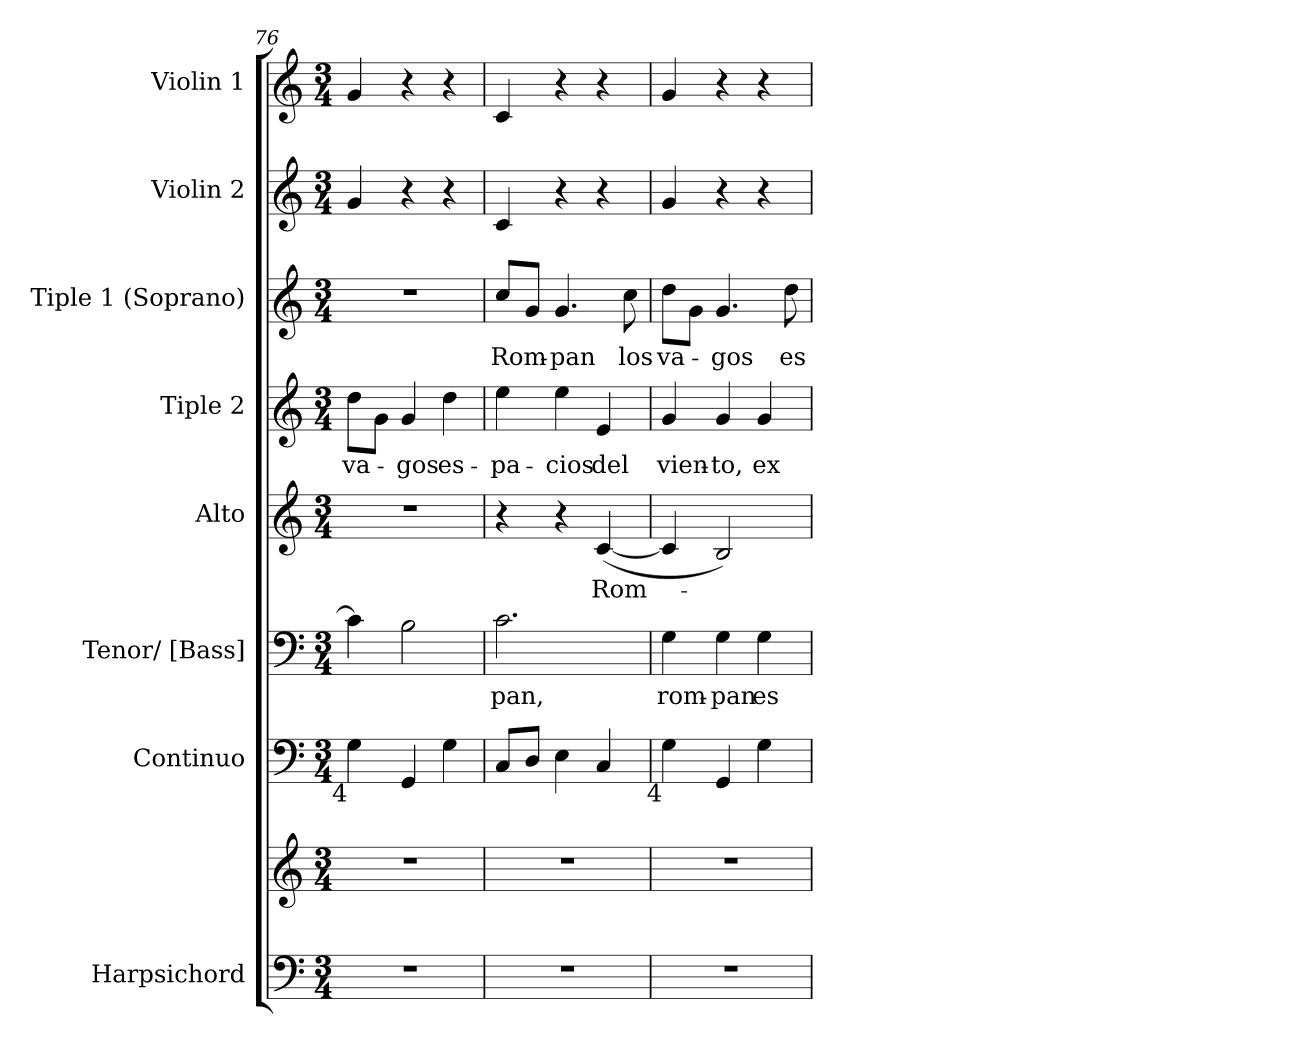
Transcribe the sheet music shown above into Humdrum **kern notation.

**kern	**kern	**kern	**kern	**text	**kern	**text	**kern	**text	**kern	**text	**kern	**kern
*part8	*part8	*part7	*part6	*part6	*part5	*part5	*part4	*part4	*part3	*part3	*part2	*part1
*staff9	*staff8	*staff7	*staff6	*staff6	*staff5	*staff5	*staff4	*staff4	*staff3	*staff3	*staff2	*staff1
*I"Harpsichord	*	*I"Continuo	*I"Tenor/ [Bass]	*	*I"Alto	*	*I"Tiple 2	*	*I"Tiple 1 (Soprano)	*	*I"Violin 2	*I"Violin 1
*	*	*I'Cont.	*I'T/B.	*	*I'A.	*	*	*	*I'S1.	*	*I'Vln. 2	*I'Vln. 1
*clefF4	*clefG2	*clefF4	*clefF4	*	*clefG2	*	*clefG2	*	*clefG2	*	*clefG2	*clefG2
*k[]	*k[]	*k[]	*k[]	*	*k[]	*	*k[]	*	*k[]	*	*k[]	*k[]
*C:	*C:	*C:	*C:	*	*C:	*	*C:	*	*C:	*	*C:	*C:
*M3/4	*M3/4	*M3/4	*M3/4	*	*M3/4	*	*M3/4	*	*M3/4	*	*M3/4	*M3/4
=76	=76	=76	=76	=76	=76	=76	=76	=76	=76	=76	=76	=76
!LO:N:vis=1	!LO:N:vis=1	!	!	!	!LO:N:vis=1	!	!	!	!	!	!	!
!	!	!LO:TX:b:rj:t=4	!	!	!	!	!	!	!	!	!	!
!	!	!	!	!	!	!	!	!LO:LY:b:color=#000000	!LO:N:vis=1	!	!	!
2.r	2.r	4Gi\	4ci\]	.	2.r	.	8ddi\L	va-	2.r	.	4gi/	4gi/
.	.	.	.	.	.	.	8gi\J	.	.	.	.	.
!	!	!	!	!	!	!	!	!LO:LY:b:color=#000000	!	!	!	!
.	.	4GGi/	2Bi\	.	.	.	4gi/	-gos	.	.	4r	4r
!	!	!	!	!	!	!	!	!LO:LY:b:color=#000000	!	!	!	!
.	.	4Gi\	.	.	.	.	4ddi\	es-	.	.	4r	4r
=77	=77	=77	=77	=77	=77	=77	=77	=77	=77	=77	=77	=77
!LO:N:vis=1	!LO:N:vis=1	!	!	!	!	!	!	!	!	!	!	!
!	!	!	!	!LO:LY:b:color=#000000	!	!	!	!	!	!	!	!
!	!	!	!	!	!	!	!	!LO:LY:b:color=#000000	!	!	!	!
!	!	!	!	!	!	!	!	!	!	!LO:LY:b:color=#000000	!	!
2.r	2.r	8Ci/L	2.ci\	-pan,	4r	.	4eei\	-pa-	8cci/L	Rom-	4ci/	4ci/
.	.	8Di/J	.	.	.	.	.	.	8gi/J	.	.	.
!	!	!	!	!	!	!	!	!LO:LY:b:color=#000000	!	!	!	!
!	!	!	!	!	!	!	!	!	!	!LO:LY:b:color=#000000	!	!
.	.	4Ei\	.	.	4r	.	4eei\	-cios	4.gi/	-pan	4r	4r
!	!	!	!	!	!	!LO:LY:b:color=#000000	!	!	!	!	!	!
!	!	!	!	!	!	!	!	!LO:LY:b:color=#000000	!	!	!	!
.	.	4Ci/	.	.	([4ci/	Rom-	4ei/	del	.	.	4r	4r
!	!	!	!	!	!	!	!	!	!	!LO:LY:b:color=#000000	!	!
.	.	.	.	.	.	.	.	.	8cci\	los	.	.
=78	=78	=78	=78	=78	=78	=78	=78	=78	=78	=78	=78	=78
!LO:N:vis=1	!LO:N:vis=1	!	!	!	!	!	!	!	!	!	!	!
!	!	!	!	!LO:LY:b:color=#000000	!	!	!	!	!	!	!	!
!	!	!	!	!	!	!	!	!LO:LY:b:color=#000000	!	!	!	!
!	!	!LO:TX:b:rj:t=4	!	!	!	!	!	!	!	!	!	!
!	!	!	!	!	!	!	!	!	!	!LO:LY:b:color=#000000	!	!
2.r	2.r	4Gi\	4Gi\	rom-	4ci/]	.	4gi/	vien-	8ddi\L	va-	4gi/	4gi/
.	.	.	.	.	.	.	.	.	8gi\J	.	.	.
!	!	!	!	!LO:LY:b:color=#000000	!	!	!	!	!	!	!	!
!	!	!	!	!	!	!	!	!LO:LY:b:color=#000000	!	!	!	!
!	!	!	!	!	!	!	!	!	!	!LO:LY:b:color=#000000	!	!
.	.	4GGi/	4Gi\	-pan	2Bi/)	.	4gi/	-to,	4.gi/	-gos	4r	4r
!	!	!	!	!LO:LY:b:color=#000000	!	!	!	!	!	!	!	!
!	!	!	!	!	!	!	!	!LO:LY:b:color=#000000	!	!	!	!
.	.	4Gi\	4Gi\	es-	.	.	4gi/	ex-	.	.	4r	4r
!	!	!	!	!	!	!	!	!	!	!LO:LY:b:color=#000000	!	!
.	.	.	.	.	.	.	.	.	8ddi\	es-	.	.
=	=	=	=	=	=	=	=	=	=	=	=	=
*-	*-	*-	*-	*-	*-	*-	*-	*-	*-	*-	*-	*-
